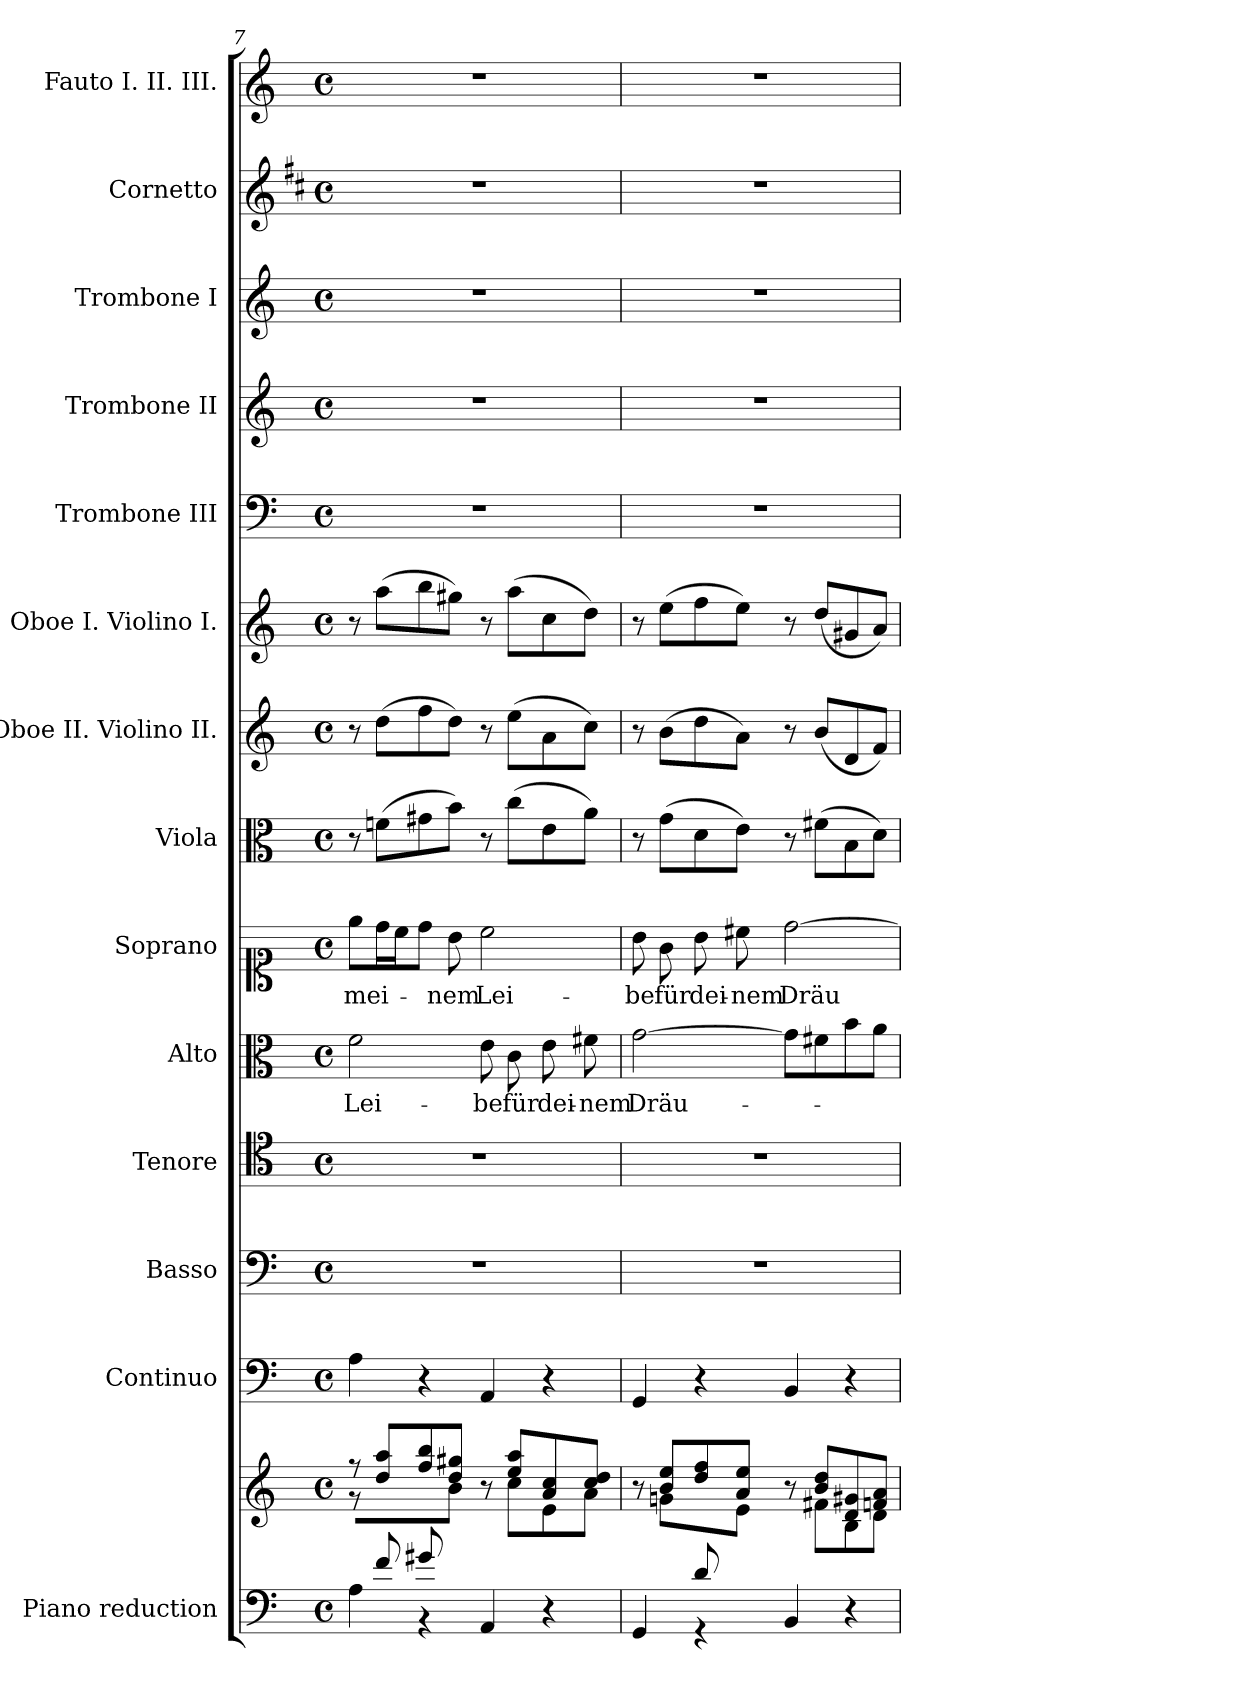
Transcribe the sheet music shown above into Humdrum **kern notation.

**kern	**kern	**kern	**kern	**kern	**kern	**text	**kern	**text	**kern	**kern	**kern	**kern	**kern	**kern	**kern	**kern
*part14	*part14	*part13	*part12	*part11	*part10	*part10	*part9	*part9	*part8	*part7	*part6	*part5	*part4	*part3	*part2	*part1
*staff15	*staff14	*staff13	*staff12	*staff11	*staff10	*staff10	*staff9	*staff9	*staff8	*staff7	*staff6	*staff5	*staff4	*staff3	*staff2	*staff1
*I"Piano reduction	*	*I"Continuo	*I"Basso	*I"Tenore	*I"Alto	*	*I"Soprano	*	*I"Viola	*I"Oboe II. Violino II.	*I"Oboe I. Violino I.	*I"Trombone III	*I"Trombone II	*I"Trombone I	*I"Cornetto	*I"Fauto I. II. III.
*I'Pno	*	*	*	*	*	*	*	*	*	*	*I'Ob	*I'Trb	*I'Trb	*I'Trb	*	*
*clefF4	*clefG2	*clefF4	*clefF4	*clefC4	*clefC3	*	*clefC1	*	*clefC3	*clefG2	*clefG2	*clefF4	*clefG2	*clefG2	*clefG2	*clefG2
*	*	*	*	*	*	*	*	*	*	*	*	*	*ITrd7c12	*ITrd7c12	*ITrd1c2	*
*k[]	*k[]	*k[]	*k[]	*k[]	*k[]	*	*k[]	*	*k[]	*k[]	*k[]	*k[]	*k[]	*k[]	*k[]	*k[]
*M4/4	*M4/4	*M4/4	*M4/4	*M4/4	*M4/4	*	*M4/4	*	*M4/4	*M4/4	*M4/4	*M4/4	*M4/4	*M4/4	*M4/4	*M4/4
*met(c)	*met(c)	*met(c)	*met(c)	*met(c)	*met(c)	*	*met(c)	*	*met(c)	*met(c)	*met(c)	*met(c)	*met(c)	*met(c)	*met(c)	*met(c)
=7	=7	=7	=7	=7	=7	=7	=7	=7	=7	=7	=7	=7	=7	=7	=7	=7
*^	*^	*	*	*	*	*	*	*	*	*	*	*	*	*	*	*
!	!	!	!	!	!	!	!	!LO:LY:b	!	!LO:LY:b	!	!	!	!	!	!	!	!
8ryy	4A\	8r	8r	4A\	1r	1r	2f\	Lei-	8ee\L	mei-	8r	8r	8r	1r	1r	1r	1r	1r
8f/L	.	8dd/ 8aa/L	4ryy	.	.	.	.	.	16dd\L	.	(8fn\L	(8dd\L	(8aa\L	.	.	.	.	.
.	.	.	.	.	.	.	.	.	16cc\J	.	.	.	.	.	.	.	.	.
8g#X/	4r	8ff/ 8bb/	.	4r	.	.	.	.	8dd\J	.	8g#X\	8ff\	8bb\	.	.	.	.	.
!	!	!	!	!	!	!	!	!	!	!LO:LY:b	!	!	!	!	!	!	!	!
2ryy	.	8dd/ 8gg#X/J	8b\J	.	.	.	.	.	8b\	-nem	8b\J)	8dd\J)	8gg#X\J)	.	.	.	.	.
!	!	!	!	!	!	!	!	!LO:LY:b	!	!LO:LY:b	!	!	!	!	!	!	!	!
.	4AA/	8r	8ryy	4AA/	.	.	8e\	be	2cc\	Lei-	8r	8r	8r	.	.	.	.	.
!	!	!	!	!	!	!	!	!LO:LY:b	!	!	!	!	!	!	!	!	!	!
.	.	8ee/ 8aa/L	8cc\L	.	.	.	8c\	für	.	.	(8cc\L	(8ee\L	(8aa\L	.	.	.	.	.
!	!	!	!	!	!	!	!	!LO:LY:b	!	!	!	!	!	!	!	!	!	!
.	4r	8a/ 8cc/	8e\	4r	.	.	8e\	dei-	.	.	8e\	8a\	8cc\	.	.	.	.	.
!	!	!	!	!	!	!	!	!LO:LY:b	!	!	!	!	!	!	!	!	!	!
8ryy	.	8cc/ 8dd/J	8a\J	.	.	.	8f#X\	nem	.	.	8a\J)	8cc\J)	8dd\J)	.	.	.	.	.
=8	=8	=8	=8	=8	=8	=8	=8	=8	=8	=8	=8	=8	=8	=8	=8	=8	=8	=8
!	!	!	!	!	!	!	!	!LO:LY:b	!	!LO:LY:b	!	!	!	!	!	!	!	!
4ryy	4GG/	8r	8ryy	4GG/	1r	1r	[2g\	Dräu-	8b\	be	8r	8r	8r	1r	1r	1r	1r	1r
!	!	!	!	!	!	!	!	!	!	!LO:LY:b	!	!	!	!	!	!	!	!
.	.	8b/ 8ee/L	8gn\L	.	.	.	.	.	8g\	für	(8g\L	(8b\L	(8ee\L	.	.	.	.	.
!	!	!	!	!	!	!	!	!	!	!LO:LY:b	!	!	!	!	!	!	!	!
8d/	4r	8dd/ 8ff/	8ryy	4r	.	.	.	.	8b\	dei-	8d\	8dd\	8ff\	.	.	.	.	.
!	!	!	!	!	!	!	!	!	!	!LO:LY:b	!	!	!	!	!	!	!	!
2ryy	.	8a/ 8ee/J	8e\J	.	.	.	.	.	8cc#X\	nem	8e\J)	8a\J)	8ee\J)	.	.	.	.	.
!	!	!	!	!	!	!	!	!	!	!LO:LY:b	!	!	!	!	!	!	!	!
.	4BB/	8r	8ryy	4BB/	.	.	8g\L]	.	[2dd\	Dräu-	8r	8r	8r	.	.	.	.	.
.	.	8b/ 8dd/L	8f#X\L	.	.	.	8f#X\	.	.	.	(8f#X\L	(8b/L	(8dd/L	.	.	.	.	.
.	4r	8d/ 8g#X/	8B\	4r	.	.	8b\	.	.	.	8B\	8d/	8g#X/	.	.	.	.	.
8ryy	.	8fn/ 8a/J	8d\J	.	.	.	8a\J	.	.	.	8d\J)	8f/J)	8a/J)	.	.	.	.	.
*v	*v	*	*	*	*	*	*	*	*	*	*	*	*	*	*	*	*	*
*	*v	*v	*	*	*	*	*	*	*	*	*	*	*	*	*	*	*
=	=	=	=	=	=	=	=	=	=	=	=	=	=	=	=	=
*-	*-	*-	*-	*-	*-	*-	*-	*-	*-	*-	*-	*-	*-	*-	*-	*-
